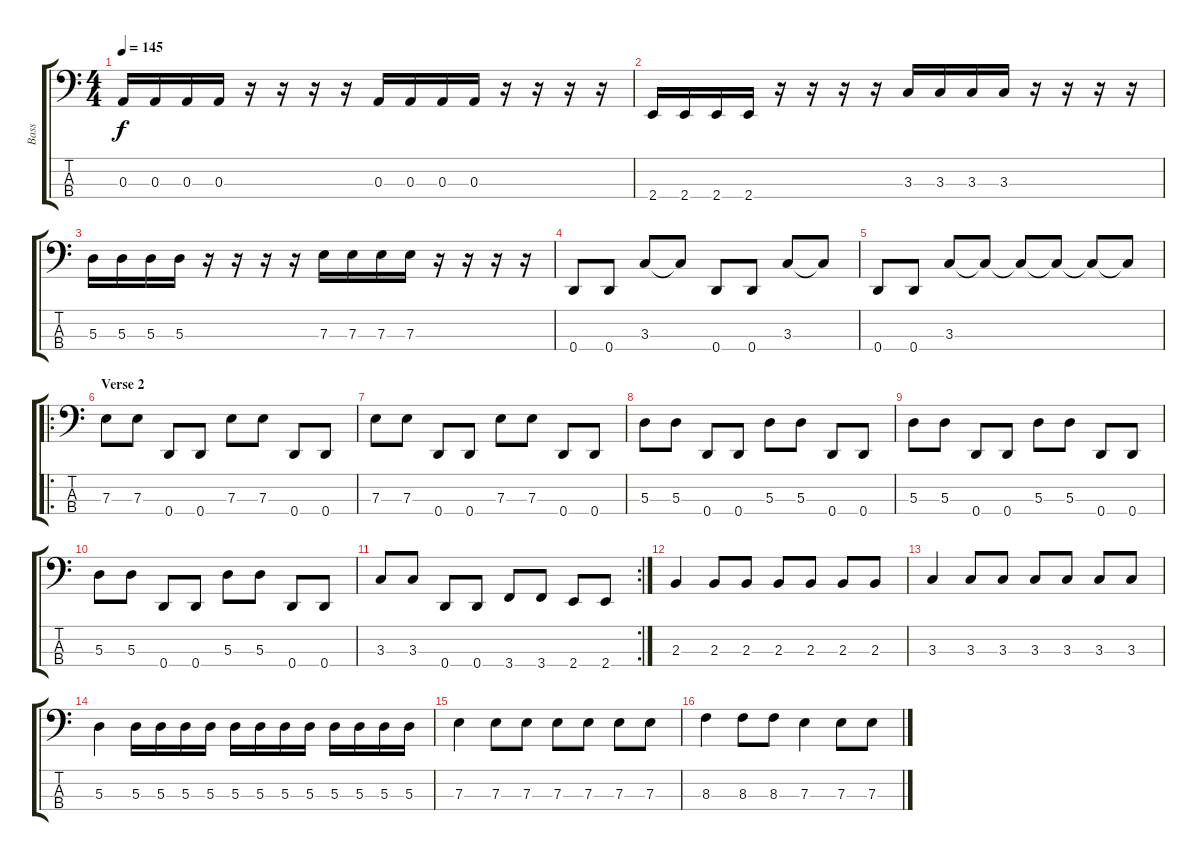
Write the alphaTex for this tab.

\track ("Bass" "Bass") {instrument electricbassfinger}
\staff {score tabs}
\tuning (G2 D2 A1 D1) {hide}
\ts (4 4)
\tempo 145
\clef f4
\ks c
0.3.16{dy f} 0.3.16 0.3.16 0.3.16 r.16 r.16 r.16 r.16 0.3.16 0.3.16 0.3.16 0.3.16 r.16 r.16 r.16 r.16 |
2.4.16 2.4.16 2.4.16 2.4.16 r.16 r.16 r.16 r.16 3.3.16 3.3.16 3.3.16 3.3.16 r.16 r.16 r.16 r.16 |
5.3.16 5.3.16 5.3.16 5.3.16 r.16 r.16 r.16 r.16 7.3.16 7.3.16 7.3.16 7.3.16 r.16 r.16 r.16 r.16 |
0.4.8 0.4.8 3.3.8 3.3{t}.8 0.4.8 0.4.8 3.3.8 3.3{t}.8 |
0.4.8 0.4.8 3.3.8 3.3{t}.8 3.3{t}.8 3.3{t}.8 3.3{t}.8 3.3{t}.8 |
\ro
\section ("" "Verse 2")
7.3.8 7.3.8 0.4.8 0.4.8 7.3.8 7.3.8 0.4.8 0.4.8 |
7.3.8 7.3.8 0.4.8 0.4.8 7.3.8 7.3.8 0.4.8 0.4.8 |
5.3.8 5.3.8 0.4.8 0.4.8 5.3.8 5.3.8 0.4.8 0.4.8 |
5.3.8 5.3.8 0.4.8 0.4.8 5.3.8 5.3.8 0.4.8 0.4.8 |
5.3.8 5.3.8 0.4.8 0.4.8 5.3.8 5.3.8 0.4.8 0.4.8 |
\rc 2
3.3.8 3.3.8 0.4.8 0.4.8 3.4.8 3.4.8 2.4.8 2.4.8 |
2.3.4 2.3.8 2.3.8 2.3.8 2.3.8 2.3.8 2.3.8 |
3.3.4 3.3.8 3.3.8 3.3.8 3.3.8 3.3.8 3.3.8 |
5.3.4 5.3.16 5.3.16 5.3.16 5.3.16 5.3.16 5.3.16 5.3.16 5.3.16 5.3.16 5.3.16 5.3.16 5.3.16 |
7.3.4 7.3.8 7.3.8 7.3.8 7.3.8 7.3.8 7.3.8 |
8.3.4 8.3.8 8.3.8 7.3.4 7.3.8 7.3.8
